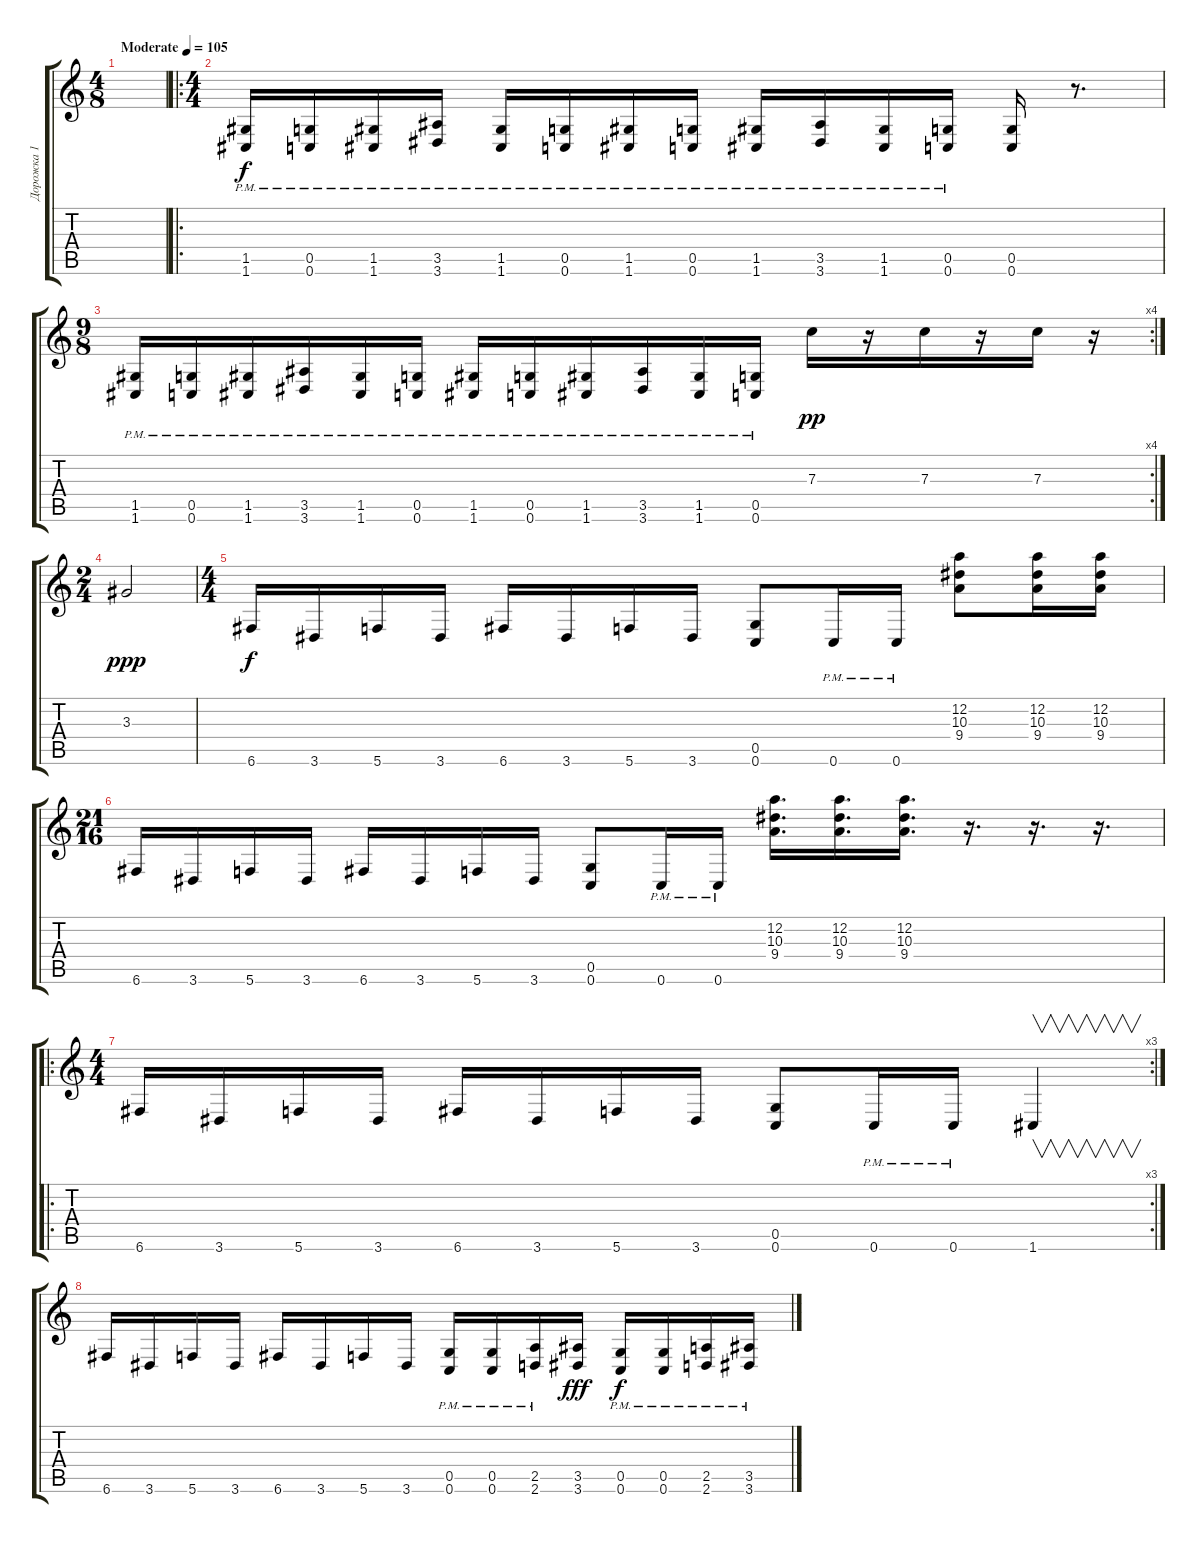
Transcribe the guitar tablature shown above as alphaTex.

\track ("Дорожка 1" "Дорожка 1") {instrument overdrivenguitar}
\staff {score tabs}
\tuning (D4 A3 F3 C3 G2 C2) {hide}
\ts (4 8)
\tempo (105 "Moderate")
\clef g2
\ks c
|
\ro
\ts (4 4)
(1.5{pm} 1.6{pm}).16 (0.5{pm} 0.6{pm}).16 (1.5{pm} 1.6{pm}).16 (3.5{pm} 3.6{pm}).16 (1.5{pm} 1.6{pm}).16 (0.5{pm} 0.6{pm}).16 (1.5{pm} 1.6{pm}).16 (0.5{pm} 0.6{pm}).16 (1.5{pm} 1.6{pm}).16 (3.5{pm} 3.6{pm}).16 (1.5{pm} 1.6{pm}).16 (0.5{pm} 0.6{pm}).16 (0.5 0.6).16 r.8{d} |
\rc 4
\ts (9 8)
(1.5{pm} 1.6{pm}).16 (0.5{pm} 0.6{pm}).16 (1.5{pm} 1.6{pm}).16 (3.5{pm} 3.6{pm}).16 (1.5{pm} 1.6{pm}).16 (0.5{pm} 0.6{pm}).16 (1.5{pm} 1.6{pm}).16 (0.5{pm} 0.6{pm}).16 (1.5{pm} 1.6{pm}).16 (3.5{pm} 3.6{pm}).16 (1.5{pm} 1.6{pm}).16 (0.5{pm} 0.6{pm}).16 7.3.16{dy pp} r.16 7.3.16 r.16 7.3.16 r.16 |
\ts (2 4)
3.3.2{dy ppp} |
\ts (4 4)
6.6.16{dy f} 3.6.16 5.6.16 3.6.16 6.6.16 3.6.16 5.6.16 3.6.16 (0.5 0.6).8 0.6{pm}.16 0.6{pm}.16 (12.2 10.3 9.4).8 (12.2 10.3 9.4).16 (12.2 10.3 9.4).16 |
\ts (21 16)
6.6.16 3.6.16 5.6.16 3.6.16 6.6.16 3.6.16 5.6.16 3.6.16 (0.5 0.6).8 0.6{pm}.16 0.6{pm}.16 (12.2 10.3 9.4).16{d} (12.2 10.3 9.4).16{d} (12.2 10.3 9.4).16{d} r.16{d} r.16{d} r.16{d} |
\ro
\rc 3
\ts (4 4)
6.6.16 3.6.16 5.6.16 3.6.16 6.6.16 3.6.16 5.6.16 3.6.16 (0.5 0.6).8 0.6{pm}.16 0.6{pm}.16 1.6.4{v} |
6.6.16 3.6.16 5.6.16 3.6.16 6.6.16 3.6.16 5.6.16 3.6.16 (0.5{pm} 0.6{pm}).16 (0.5{pm} 0.6{pm}).16 (2.5{pm} 2.6{pm}).16 (3.5 3.6).16{dy fff} (0.5{pm} 0.6{pm}).16{dy f} (0.5{pm} 0.6{pm}).16 (2.5{pm} 2.6{pm}).16 (3.5{pm} 3.6{pm}).16
